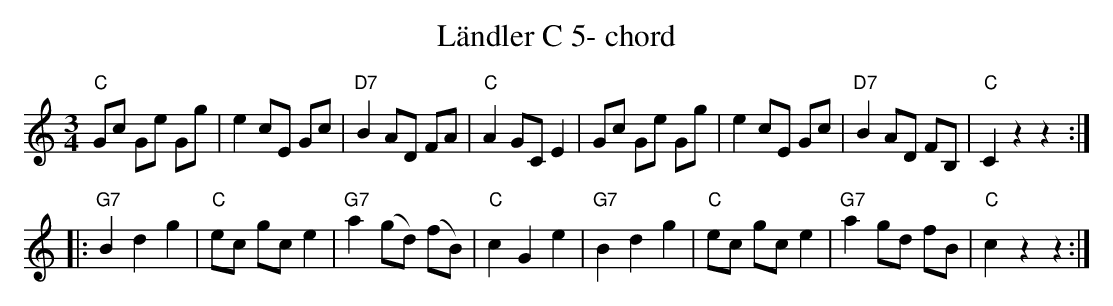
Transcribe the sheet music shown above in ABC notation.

X:1
T:Ländler C 5- chord
M:3/4
L:1/8
K:Cmaj%%MIDI gchordon
"C"Gc Ge Gg | e2 cE Gc | "D7"B2 AD FA | "C"A2 GC E2 | Gc Ge Gg | e2 cE Gc | "D7"B2 AD FB, | "C"C2 z2z2 :|
|: "G7"B2d2g2 | "C"ec gc e2 | "G7"a2 (gd) (fB) | "C"c2 G2 e2 | "G7"B2 d2 g2 | "C"ec gc e2 | "G7"a2 gd fB | "C"c2 z2z2 :|
